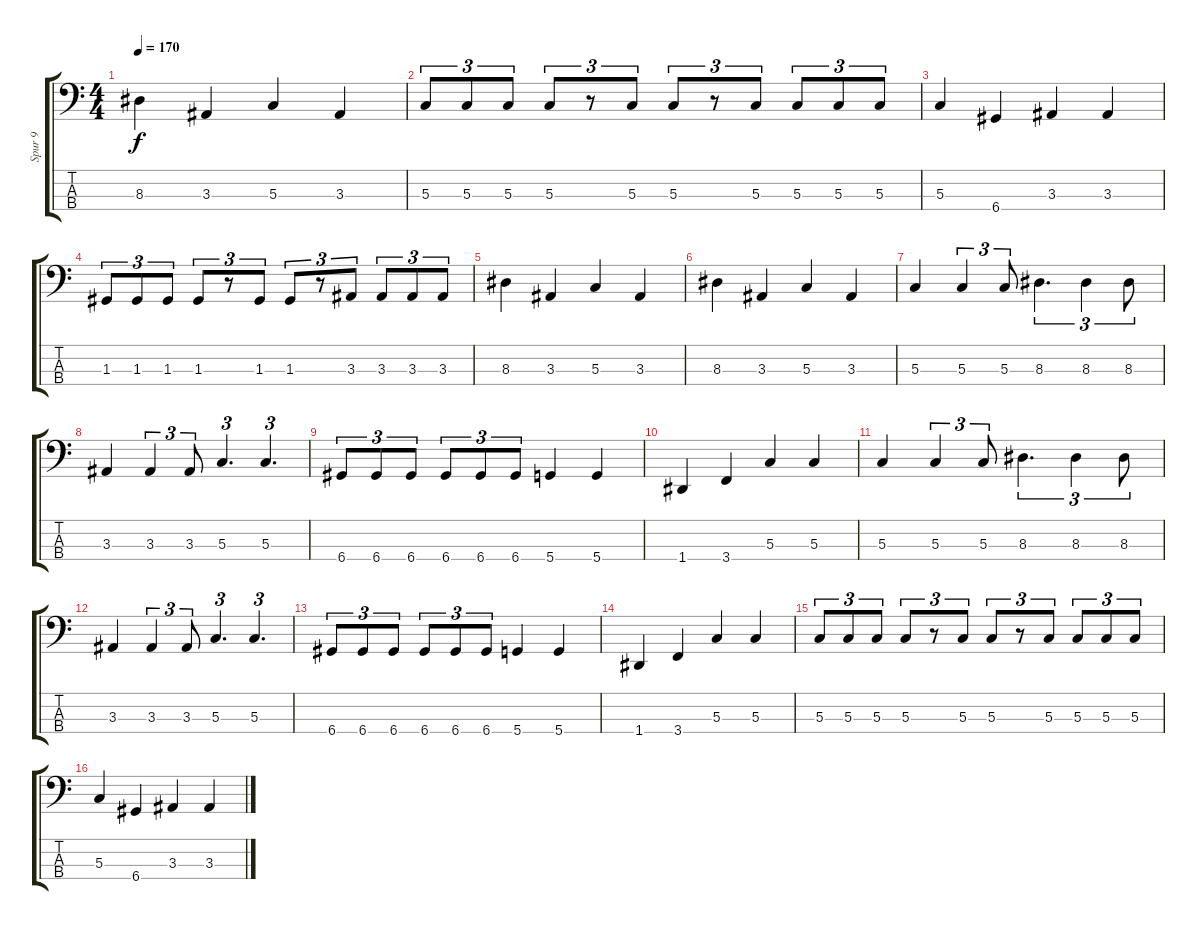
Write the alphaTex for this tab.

\track ("Spur 9" "Spur 9") {instrument electricbasspick}
\staff {score tabs}
\tuning (F2 C2 G1 D1) {hide}
\ts (4 4)
\tempo 170
\clef f4
\ks c
8.3.4{dy f} 3.3.4 5.3.4 3.3.4 |
5.3.8{tu (3 2)} 5.3.8{tu (3 2)} 5.3.8{tu (3 2)} 5.3.8{tu (3 2)} r.8{tu (3 2)} 5.3.8{tu (3 2)} 5.3.8{tu (3 2)} r.8{tu (3 2)} 5.3.8{tu (3 2)} 5.3.8{tu (3 2)} 5.3.8{tu (3 2)} 5.3.8{tu (3 2)} |
5.3.4 6.4.4 3.3.4 3.3.4 |
1.3.8{tu (3 2)} 1.3.8{tu (3 2)} 1.3.8{tu (3 2)} 1.3.8{tu (3 2)} r.8{tu (3 2)} 1.3.8{tu (3 2)} 1.3.8{tu (3 2)} r.8{tu (3 2)} 3.3.8{tu (3 2)} 3.3.8{tu (3 2)} 3.3.8{tu (3 2)} 3.3.8{tu (3 2)} |
8.3.4 3.3.4 5.3.4 3.3.4 |
8.3.4 3.3.4 5.3.4 3.3.4 |
5.3.4 5.3.4{tu (3 2)} 5.3.8{tu (3 2)} 8.3.4{d tu (3 2)} 8.3.4{tu (3 2)} 8.3.8{tu (3 2)} |
3.3.4 3.3.4{tu (3 2)} 3.3.8{tu (3 2)} 5.3.4{d tu (3 2)} 5.3.4{d tu (3 2)} |
6.4.8{tu (3 2)} 6.4.8{tu (3 2)} 6.4.8{tu (3 2)} 6.4.8{tu (3 2)} 6.4.8{tu (3 2)} 6.4.8{tu (3 2)} 5.4.4 5.4.4 |
1.4.4 3.4.4 5.3.4 5.3.4 |
5.3.4 5.3.4{tu (3 2)} 5.3.8{tu (3 2)} 8.3.4{d tu (3 2)} 8.3.4{tu (3 2)} 8.3.8{tu (3 2)} |
3.3.4 3.3.4{tu (3 2)} 3.3.8{tu (3 2)} 5.3.4{d tu (3 2)} 5.3.4{d tu (3 2)} |
6.4.8{tu (3 2)} 6.4.8{tu (3 2)} 6.4.8{tu (3 2)} 6.4.8{tu (3 2)} 6.4.8{tu (3 2)} 6.4.8{tu (3 2)} 5.4.4 5.4.4 |
1.4.4 3.4.4 5.3.4 5.3.4 |
5.3.8{tu (3 2)} 5.3.8{tu (3 2)} 5.3.8{tu (3 2)} 5.3.8{tu (3 2)} r.8{tu (3 2)} 5.3.8{tu (3 2)} 5.3.8{tu (3 2)} r.8{tu (3 2)} 5.3.8{tu (3 2)} 5.3.8{tu (3 2)} 5.3.8{tu (3 2)} 5.3.8{tu (3 2)} |
5.3.4 6.4.4 3.3.4 3.3.4
